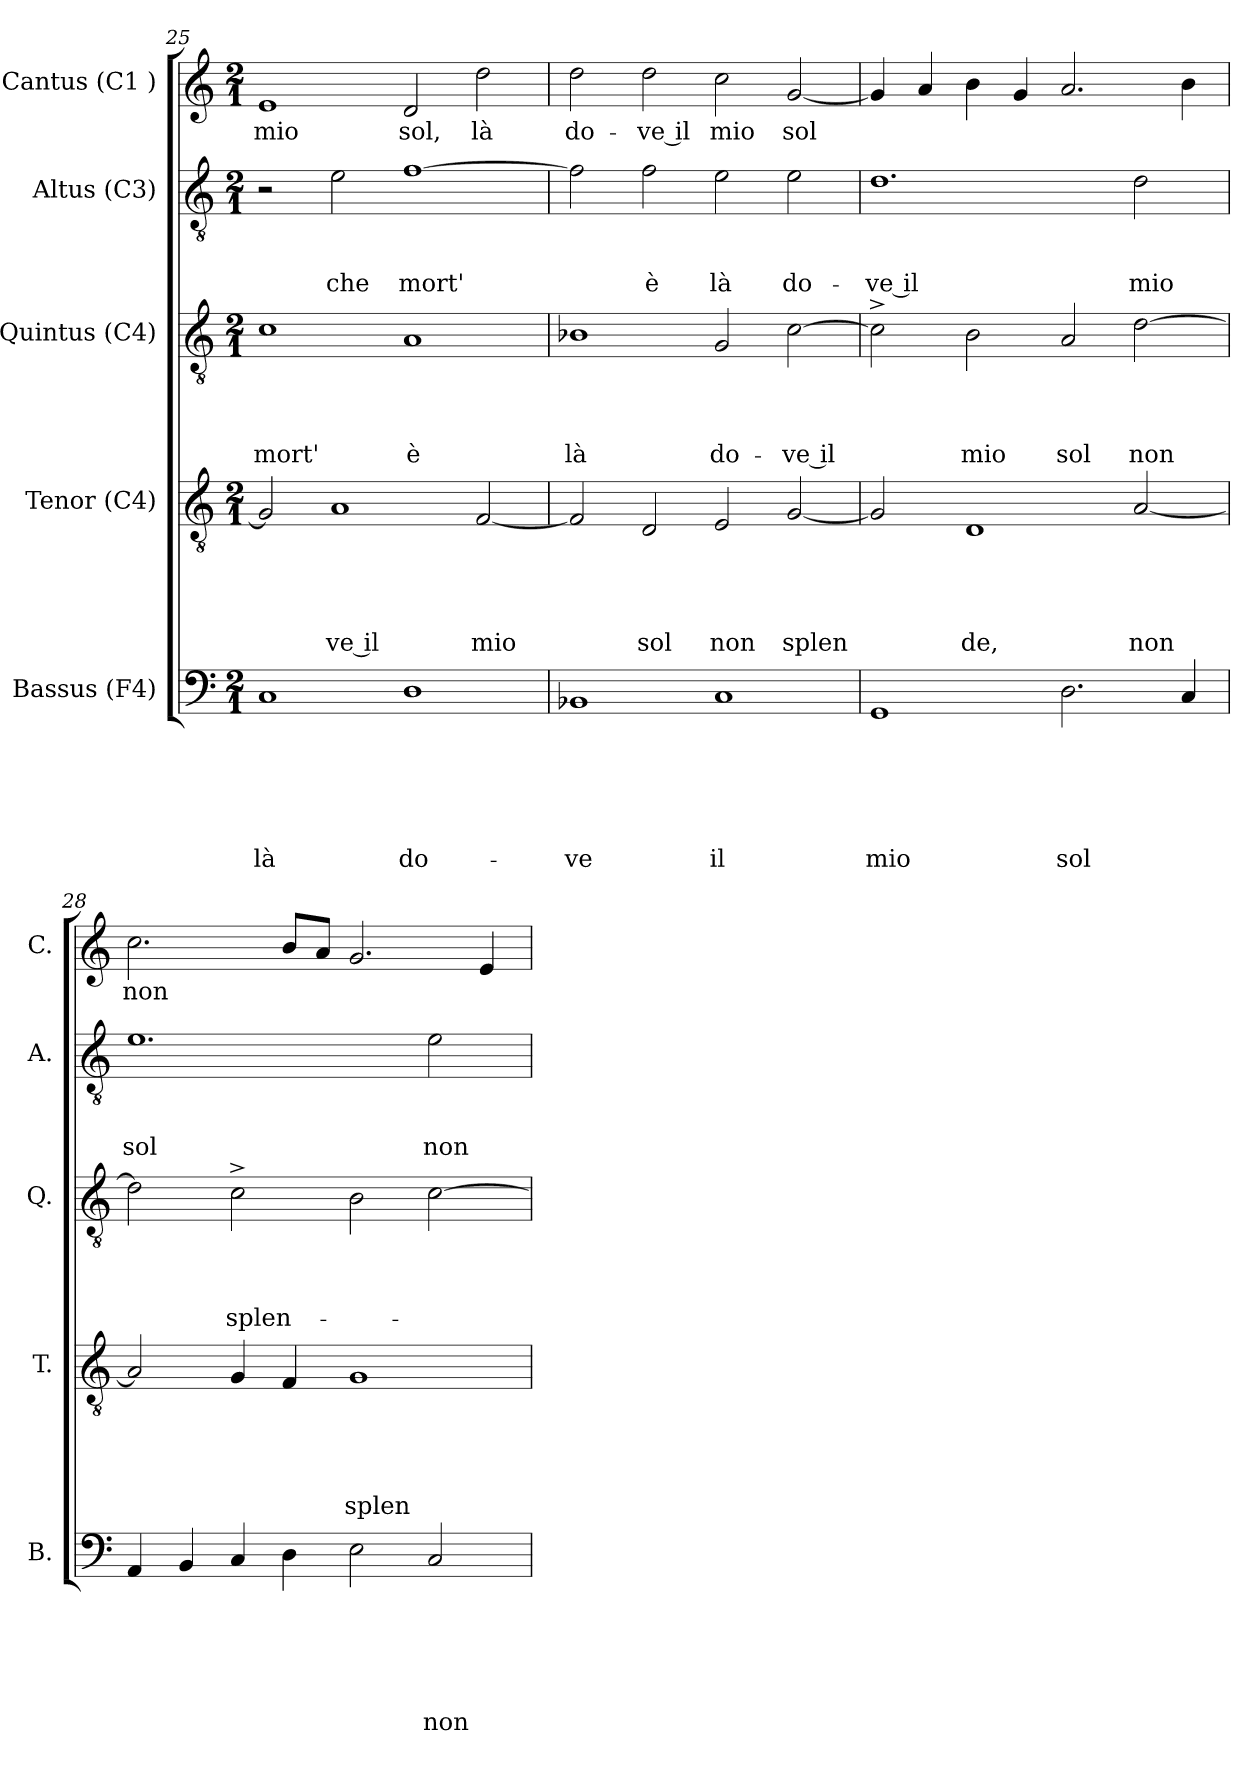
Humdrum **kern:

**kern	**text	**text	**text	**text	**text	**text	**kern	**text	**text	**text	**text	**text	**kern	**text	**text	**text	**text	**kern	**text	**text	**text	**kern	**text
*part5	*part5	*part5	*part5	*part5	*part5	*part5	*part4	*part4	*part4	*part4	*part4	*part4	*part3	*part3	*part3	*part3	*part3	*part2	*part2	*part2	*part2	*part1	*part1
*staff5	*staff5	*staff5	*staff5	*staff5	*staff5	*staff5	*staff4	*staff4	*staff4	*staff4	*staff4	*staff4	*staff3	*staff3	*staff3	*staff3	*staff3	*staff2	*staff2	*staff2	*staff2	*staff1	*staff1
*I"Bassus (F4)	*	*	*	*	*	*	*I"Tenor (C4)	*	*	*	*	*	*I"Quintus (C4)	*	*	*	*	*I"Altus (C3)	*	*	*	*I"Cantus (C1 )	*
*I'B.	*	*	*	*	*	*	*I'T.	*	*	*	*	*	*I'Q.	*	*	*	*	*I'A.	*	*	*	*I'C.	*
*clefF4	*	*	*	*	*	*	*clefGv2	*	*	*	*	*	*clefGv2	*	*	*	*	*clefGv2	*	*	*	*clefG2	*
*k[]	*	*	*	*	*	*	*k[]	*	*	*	*	*	*k[]	*	*	*	*	*k[]	*	*	*	*k[]	*
*C:	*	*	*	*	*	*	*C:	*	*	*	*	*	*C:	*	*	*	*	*C:	*	*	*	*C:	*
*M2/1	*	*	*	*	*	*	*M2/1	*	*	*	*	*	*M2/1	*	*	*	*	*M2/1	*	*	*	*M2/1	*
=25	=25	=25	=25	=25	=25	=25	=25	=25	=25	=25	=25	=25	=25	=25	=25	=25	=25	=25	=25	=25	=25	=25	=25
!	!	!	!	!	!	!LO:LY:b	!	!	!	!	!	!	!	!	!	!	!LO:LY:b	!	!	!	!	!	!LO:LY:b
1C	.	.	.	.	.	là	2G/]	.	.	.	.	.	1c	.	.	.	mort'	2r	.	.	.	1e	mio
!	!	!	!	!	!	!	!	!	!	!	!	!LO:LY:b:rj	!	!	!	!	!	!	!	!	!LO:LY:b	!	!
.	.	.	.	.	.	.	1A	.	.	.	.	-ve il	.	.	.	.	.	2e\	.	.	che	.	.
!	!	!	!	!	!	!LO:LY:b	!	!	!	!	!	!	!	!	!	!	!LO:LY:b:rj	!	!	!	!LO:LY:b	!	!LO:LY:b
1D	.	.	.	.	.	do-	.	.	.	.	.	.	1A	.	.	.	è	[>1f	.	.	mort'	2d/	sol,
!	!	!	!	!	!	!	!	!	!	!	!	!LO:LY:b	!	!	!	!	!	!	!	!	!	!	!LO:LY:b
.	.	.	.	.	.	.	[<2F/	.	.	.	.	mio	.	.	.	.	.	.	.	.	.	2dd\	là
=26	=26	=26	=26	=26	=26	=26	=26	=26	=26	=26	=26	=26	=26	=26	=26	=26	=26	=26	=26	=26	=26	=26	=26
!	!	!	!	!	!	!LO:LY:b	!	!	!	!	!	!	!	!	!	!	!LO:LY:b	!	!	!	!	!	!LO:LY:b
1BB-X	.	.	.	.	.	-ve	2F/]	.	.	.	.	.	1B-X	.	.	.	là	2f\]	.	.	.	2dd\	do-
!	!	!	!	!	!	!	!	!	!	!	!	!LO:LY:b	!	!	!	!	!	!	!	!	!LO:LY:b	!	!LO:LY:b:rj
.	.	.	.	.	.	.	2D/	.	.	.	.	sol	.	.	.	.	.	2f\	.	.	è	2dd\	-ve il
!	!	!	!	!	!	!LO:LY:b:rj	!	!	!	!	!	!LO:LY:b	!	!	!	!	!LO:LY:b	!	!	!	!LO:LY:b	!	!LO:LY:b
1C	.	.	.	.	.	il	2E/	.	.	.	.	non	2G/	.	.	.	do-	2e\	.	.	là	2cc\	mio
!	!	!	!	!	!	!	!	!	!	!	!	!LO:LY:b	!	!	!	!	!LO:LY:b	!	!	!	!LO:LY:b	!	!LO:LY:b
.	.	.	.	.	.	.	[>2G/	.	.	.	.	splen	[>2c\	.	.	.	-ve il	2e\	.	.	do-	[>2g/	sol
!!LO:PB:g=z
=27	=27	=27	=27	=27	=27	=27	=27	=27	=27	=27	=27	=27	=27	=27	=27	=27	=27	=27	=27	=27	=27	=27	=27
!	!	!	!	!	!	!LO:LY:b	!	!	!	!	!	!	!	!	!	!	!	!	!	!	!LO:LY:b:rj	!	!
1GG	.	.	.	.	.	mio	2G/]	.	.	.	.	.	2c^>\]	.	.	.	.	1.d	.	.	-ve il	4g/]	.
.	.	.	.	.	.	.	.	.	.	.	.	.	.	.	.	.	.	.	.	.	.	4a/	.
!	!	!	!	!	!	!	!	!	!	!	!	!LO:LY:b	!	!	!	!	!LO:LY:b	!	!	!	!	!	!
.	.	.	.	.	.	.	1D	.	.	.	.	de,	2B\	.	.	.	mio	.	.	.	.	4b\	.
.	.	.	.	.	.	.	.	.	.	.	.	.	.	.	.	.	.	.	.	.	.	4g/	.
!	!	!	!	!	!	!LO:LY:b	!	!	!	!	!	!	!	!	!	!	!LO:LY:b	!	!	!	!	!	!
2.D\	.	.	.	.	.	sol	.	.	.	.	.	.	2A/	.	.	.	sol	.	.	.	.	2.a/	.
!	!	!	!	!	!	!	!	!	!	!	!	!LO:LY:b	!	!	!	!	!LO:LY:b	!	!	!	!LO:LY:b	!	!
.	.	.	.	.	.	.	[<2A/	.	.	.	.	non	[>2d\	.	.	.	non	2d\	.	.	mio	.	.
4C/	.	.	.	.	.	.	.	.	.	.	.	.	.	.	.	.	.	.	.	.	.	4b\	.
=28	=28	=28	=28	=28	=28	=28	=28	=28	=28	=28	=28	=28	=28	=28	=28	=28	=28	=28	=28	=28	=28	=28	=28
!	!	!	!	!	!	!	!	!	!	!	!	!	!	!	!	!	!	!	!	!	!LO:LY:b	!	!LO:LY:b
4AA/	.	.	.	.	.	.	2A/]	.	.	.	.	.	2d\]	.	.	.	.	1.e	.	.	sol	2.cc\	non
4BB/	.	.	.	.	.	.	.	.	.	.	.	.	.	.	.	.	.	.	.	.	.	.	.
!	!	!	!	!	!	!	!	!	!	!	!	!	!	!	!	!	!LO:LY:b	!	!	!	!	!	!
4C/	.	.	.	.	.	.	4G/	.	.	.	.	.	2c^>\	.	.	.	splen-	.	.	.	.	.	.
4D\	.	.	.	.	.	.	4F/	.	.	.	.	.	.	.	.	.	.	.	.	.	.	8b/L	.
.	.	.	.	.	.	.	.	.	.	.	.	.	.	.	.	.	.	.	.	.	.	8a/J	.
!	!	!	!	!	!	!	!	!	!	!	!	!LO:LY:b	!	!	!	!	!	!	!	!	!	!	!
2E\	.	.	.	.	.	.	1G	.	.	.	.	splen-	2B\	.	.	.	.	.	.	.	.	2.g/	.
!	!	!	!	!	!	!LO:LY:b	!	!	!	!	!	!	!	!	!	!	!	!	!	!	!LO:LY:b	!	!
2C/	.	.	.	.	.	non	.	.	.	.	.	.	[>2c\	.	.	.	.	2e\	.	.	non	.	.
.	.	.	.	.	.	.	.	.	.	.	.	.	.	.	.	.	.	.	.	.	.	4e/	.
=	=	=	=	=	=	=	=	=	=	=	=	=	=	=	=	=	=	=	=	=	=	=	=
*-	*-	*-	*-	*-	*-	*-	*-	*-	*-	*-	*-	*-	*-	*-	*-	*-	*-	*-	*-	*-	*-	*-	*-
